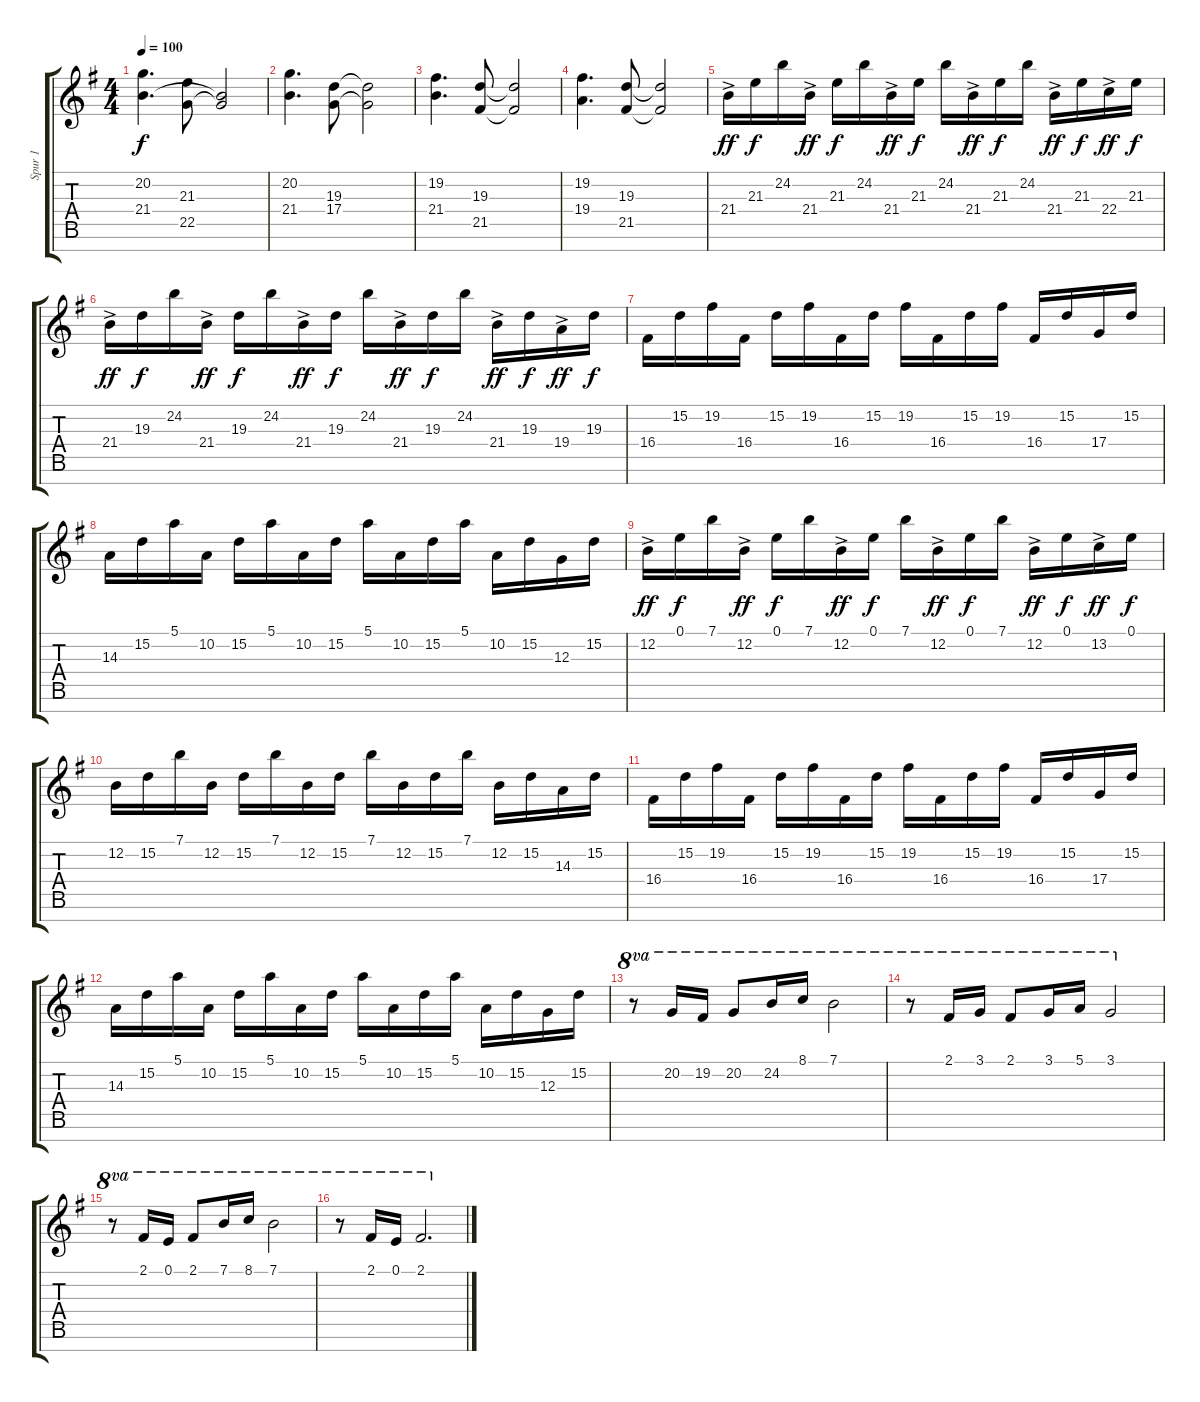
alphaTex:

\track ("Spur 1" "Spur 1") {instrument acousticgrandpiano}
\staff {score tabs}
\tuning (E5 B3 G3 D3 A2 E2 B1) {hide}
\ts (4 4)
\tempo 100
\clef g2
\ks g
(20.2 21.4).4{d dy f} (21.3 22.5).8 (21.4{t} 22.5{t}).2 |
(20.2 21.4).4{d} (19.3 17.4).8 (19.3{t} 17.4{t}).2 |
(19.2 21.4).4{d} (19.3 21.5).8 (19.3{t} 21.5{t}).2 |
(19.2 19.4).4{d} (19.3 21.5).8 (19.3{t} 21.5{t}).2 |
21.4{ac}.16{dy ff} 21.3.16{dy f} 24.2.16 21.4{ac}.16{dy ff} 21.3.16{dy f} 24.2.16 21.4{ac}.16{dy ff} 21.3.16{dy f} 24.2.16 21.4{ac}.16{dy ff} 21.3.16{dy f} 24.2.16 21.4{ac}.16{dy ff} 21.3.16{dy f} 22.4{ac}.16{dy ff} 21.3.16{dy f} |
21.4{ac}.16{dy ff} 19.3.16{dy f} 24.2.16 21.4{ac}.16{dy ff} 19.3.16{dy f} 24.2.16 21.4{ac}.16{dy ff} 19.3.16{dy f} 24.2.16 21.4{ac}.16{dy ff} 19.3.16{dy f} 24.2.16 21.4{ac}.16{dy ff} 19.3.16{dy f} 19.4{ac}.16{dy ff} 19.3.16{dy f} |
16.4.16 15.2.16 19.2.16 16.4.16 15.2.16 19.2.16 16.4.16 15.2.16 19.2.16 16.4.16 15.2.16 19.2.16 16.4.16 15.2.16 17.4.16 15.2.16 |
14.3.16 15.2.16 5.1.16 10.2.16 15.2.16 5.1.16 10.2.16 15.2.16 5.1.16 10.2.16 15.2.16 5.1.16 10.2.16 15.2.16 12.3.16 15.2.16 |
12.2{ac}.16{dy ff} 0.1.16{dy f} 7.1.16 12.2{ac}.16{dy ff} 0.1.16{dy f} 7.1.16 12.2{ac}.16{dy ff} 0.1.16{dy f} 7.1.16 12.2{ac}.16{dy ff} 0.1.16{dy f} 7.1.16 12.2{ac}.16{dy ff} 0.1.16{dy f} 13.2{ac}.16{dy ff} 0.1.16{dy f} |
12.2.16 15.2.16 7.1.16 12.2.16 15.2.16 7.1.16 12.2.16 15.2.16 7.1.16 12.2.16 15.2.16 7.1.16 12.2.16 15.2.16 14.3.16 15.2.16 |
16.4.16 15.2.16 19.2.16 16.4.16 15.2.16 19.2.16 16.4.16 15.2.16 19.2.16 16.4.16 15.2.16 19.2.16 16.4.16 15.2.16 17.4.16 15.2.16 |
14.3.16 15.2.16 5.1.16 10.2.16 15.2.16 5.1.16 10.2.16 15.2.16 5.1.16 10.2.16 15.2.16 5.1.16 10.2.16 15.2.16 12.3.16 15.2.16 |
r.8{ot 8va} 20.2.16{ot 8va} 19.2.16{ot 8va} 20.2.8{ot 8va} 24.2.16{ot 8va} 8.1.16{ot 8va} 7.1.2{ot 8va} |
r.8{ot 8va} 2.1.16{ot 8va} 3.1.16{ot 8va} 2.1.8{ot 8va} 3.1.16{ot 8va} 5.1.16{ot 8va} 3.1.2{ot 8va} |
r.8{ot 8va} 2.1.16{ot 8va} 0.1.16{ot 8va} 2.1.8{ot 8va} 7.1.16{ot 8va} 8.1.16{ot 8va} 7.1.2{ot 8va} |
r.8{ot 8va} 2.1.16{ot 8va} 0.1.16{ot 8va} 2.1.2{d ot 8va}
